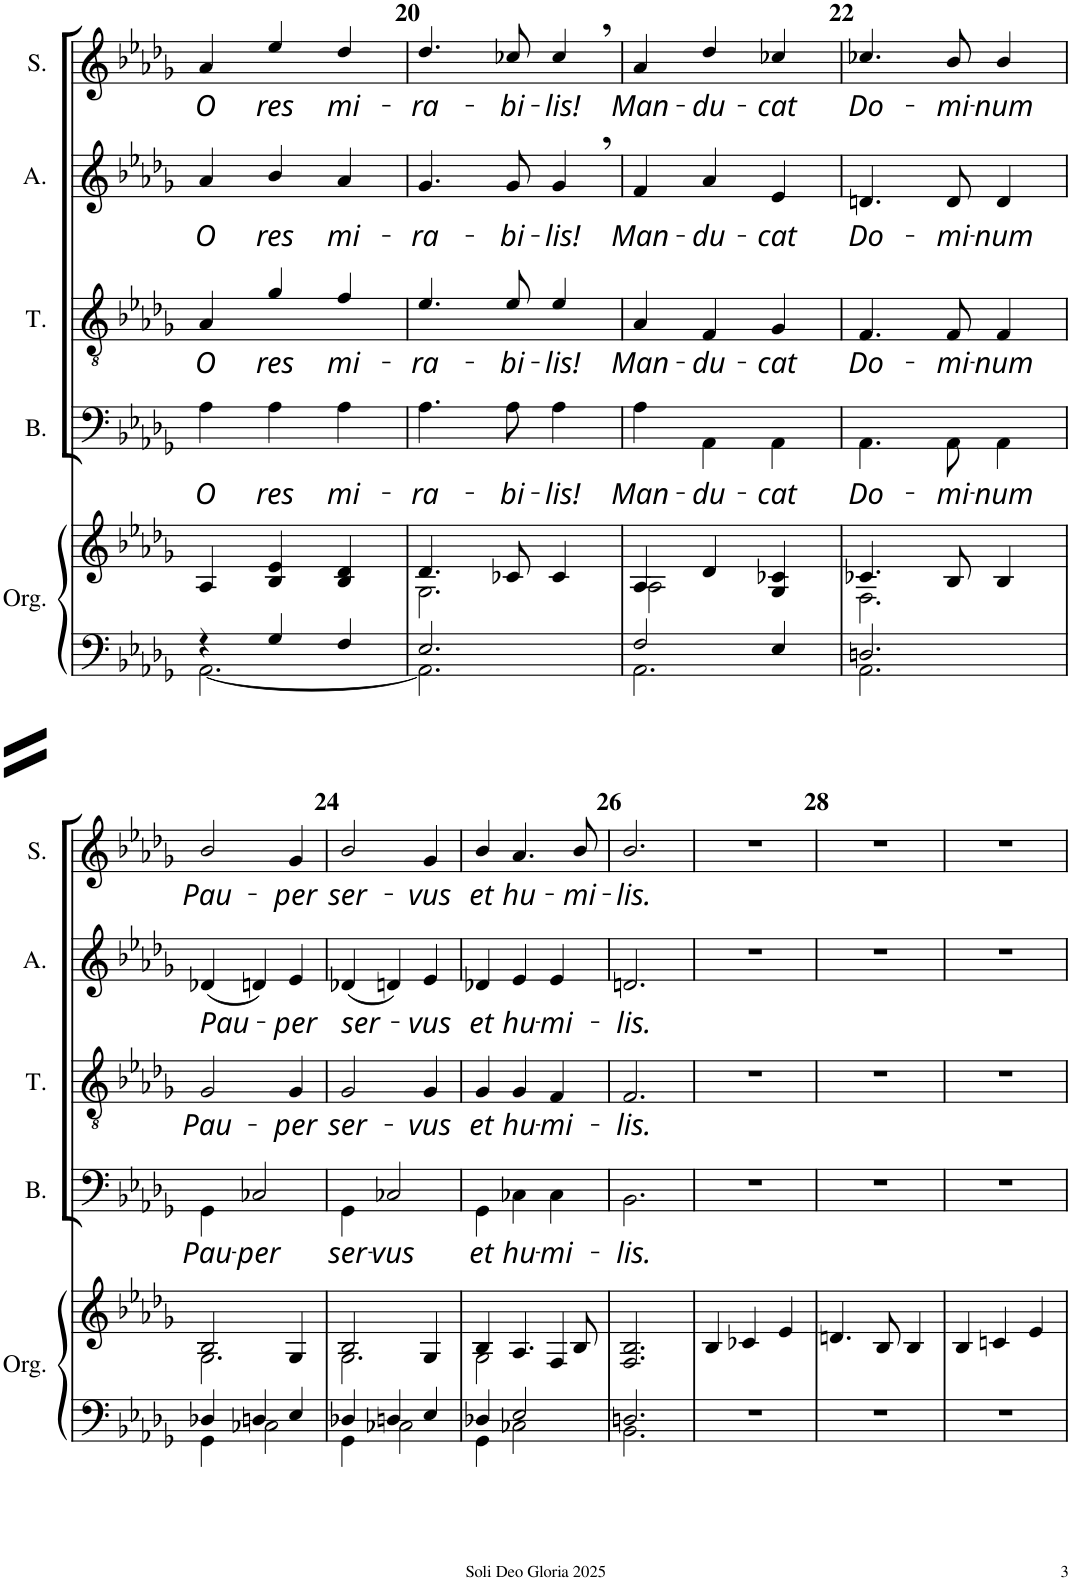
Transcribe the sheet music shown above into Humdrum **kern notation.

**kern	**kern	**kern	**text	**kern	**text	**kern	**text	**kern	**text
*part5	*part5	*part4	*part4	*part3	*part3	*part2	*part2	*part1	*part1
*staff6	*staff5	*staff4	*staff4	*staff3	*staff3	*staff2	*staff2	*staff1	*staff1
*I"Org	*	*I"Basse	*	*I"Ténor	*	*I"Alto	*	*I"Soprano	*
*I'Org.	*	*I'B.	*	*I'T.	*	*I'A.	*	*I'S.	*
!!LO:PB:g=z
*clefF4	*clefG2	*clefF4	*	*clefGv2	*	*clefG2	*	*clefG2	*
*k[b-e-a-d-g-]	*k[b-e-a-d-g-]	*k[b-e-a-d-g-]	*	*k[b-e-a-d-g-]	*	*k[b-e-a-d-g-]	*	*k[b-e-a-d-g-]	*
*D-:	*D-:	*D-:	*	*D-:	*	*D-:	*	*D-:	*
*M3/4	*M3/4	*M3/4	*	*M3/4	*	*M3/4	*	*M3/4	*
=19	=19	=19	=19	=19	=19	=19	=19	=19	=19
*^	*	*	*	*	*	*	*	*	*
!	!	!	!	!LO:LY:b	!	!LO:LY:b	!	!LO:LY:b	!	!LO:LY:b
4r	[2.AA-\	4A-/	4A-\	O	4A-/	O	4a-/	O	4a-/	O
!	!	!	!	!LO:LY:b	!	!LO:LY:b	!	!LO:LY:b	!	!LO:LY:b
4G-/	.	4B-/ 4e-/	4A-\	res	4g-/	res	4b-/	res	4ee-/	res
!	!	!	!	!LO:LY:b	!	!LO:LY:b	!	!LO:LY:b	!	!LO:LY:b
4F/	.	4B-/ 4d-/	4A-\	mi-	4f/	mi-	4a-/	mi-	4dd-/	mi-
=20	=20	=20	=20	=20	=20	=20	=20	=20	=20	=20
*	*	*^	*	*	*	*	*	*	*	*
!	!	!	!	!	!LO:LY:b	!	!LO:LY:b	!	!LO:LY:b	!	!LO:LY:b
2.E-/	2.AA-\]	4.d-/	2.G-\	4.A-\	-ra-	4.e-/	-ra-	4.g-/	-ra-	4.dd-/	-ra-
!	!	!	!	!	!LO:LY:b	!	!LO:LY:b	!	!LO:LY:b	!	!LO:LY:b
.	.	8c-X/	.	8A-\	-bi-	8e-/	-bi-	8g-/	-bi-	8cc-X/	-bi-
!	!	!	!	!	!LO:LY:b	!	!LO:LY:b	!	!LO:LY:b	!	!LO:LY:b
.	.	4c-/	.	4A-\	-lis!	4e-/	-lis!	4g-,/	-lis!	4cc-,/	-lis!
=21	=21	=21	=21	=21	=21	=21	=21	=21	=21	=21	=21
!	!	!	!	!	!LO:LY:b	!	!LO:LY:b	!	!LO:LY:b	!	!LO:LY:b
2F/	2.AA-\	4A-/	2A-\	4A-\	Man-	4A-/	Man-	4f/	Man-	4a-/	Man-
!	!	!	!	!	!LO:LY:b	!	!LO:LY:b	!	!LO:LY:b	!	!LO:LY:b
.	.	4d-/	.	4AA-\	-du-	4F/	-du-	4a-/	-du-	4dd-/	-du-
!	!	!	!	!	!LO:LY:b	!	!LO:LY:b	!	!LO:LY:b	!	!LO:LY:b
4E-/	.	4G-/ 4c-X/	4ryy	4AA-\	-cat	4G-/	-cat	4e-/	-cat	4cc-X/	-cat
=22	=22	=22	=22	=22	=22	=22	=22	=22	=22	=22	=22
!	!	!	!	!	!LO:LY:b	!	!LO:LY:b	!	!LO:LY:b	!	!LO:LY:b
2.Dn/	2.AA-\	4.c-X/	2.F\	4.AA-\	Do-	4.F/	Do-	4.dn/	Do-	4.cc-X/	Do-
!	!	!	!	!	!LO:LY:b	!	!LO:LY:b	!	!LO:LY:b	!	!LO:LY:b
.	.	8B-/	.	8AA-\	-mi-	8F/	-mi-	8d/	-mi-	8b-/	-mi-
!	!	!	!	!	!LO:LY:b	!	!LO:LY:b	!	!LO:LY:b	!	!LO:LY:b
.	.	4B-/	.	4AA-\	-num	4F/	-num	4d/	-num	4b-/	-num
!!LO:LB:g=z
=23	=23	=23	=23	=23	=23	=23	=23	=23	=23	=23	=23
!	!	!	!	!	!LO:LY:b	!	!LO:LY:b	!	!LO:LY:b	!	!LO:LY:b
4D-X/	4GG-\	2B-/	2.G-\	4GG-\	Pau-	2G-/	Pau-	(4d-X/	Pau-	2b-/	Pau-
!	!	!	!	!	!LO:LY:b	!	!	!	!	!	!
4Dn/	2C-X\	.	.	2C-X/	-per	.	.	4dn/)	.	.	.
!	!	!	!	!	!	!	!LO:LY:b	!	!LO:LY:b	!	!LO:LY:b
4E-/	.	4G-/	.	.	.	4G-/	-per	4e-/	-per	4g-/	-per
=24	=24	=24	=24	=24	=24	=24	=24	=24	=24	=24	=24
!	!	!	!	!	!LO:LY:b	!	!LO:LY:b	!	!LO:LY:b	!	!LO:LY:b
4D-X/	4GG-\	2B-/	2.G-\	4GG-\	ser-	2G-/	ser-	(4d-X/	ser-	2b-/	ser-
!	!	!	!	!	!LO:LY:b	!	!	!	!	!	!
4Dn/	2C-X\	.	.	2C-X/	-vus	.	.	4dn/)	.	.	.
!	!	!	!	!	!	!	!LO:LY:b	!	!LO:LY:b	!	!LO:LY:b
4E-/	.	4G-/	.	.	.	4G-/	-vus	4e-/	-vus	4g-/	-vus
=25	=25	=25	=25	=25	=25	=25	=25	=25	=25	=25	=25
!	!	!	!	!	!LO:LY:b	!	!LO:LY:b	!	!LO:LY:b	!	!LO:LY:b
4D-X/	4GG-\	4B-/	2G-\	4GG-\	et	4G-/	et	4d-X/	et	4b-/	et
!	!	!	!	!	!LO:LY:b	!	!LO:LY:b	!	!LO:LY:b	!	!LO:LY:b
2E-/	2C-X\	4.A-/	.	4C-X\	hu-	4G-/	hu-	4e-/	hu-	4.a-/	hu-
!	!	!	!	!	!LO:LY:b	!	!LO:LY:b	!	!LO:LY:b	!	!
.	.	.	4F/	4C-\	-mi-	4F/	-mi-	4e-/	-mi-	.	.
!	!	!	!	!	!	!	!	!	!	!	!LO:LY:b
.	.	8B-/	.	.	.	.	.	.	.	8b-/	-mi-
*	*	*v	*v	*	*	*	*	*	*	*	*
=26	=26	=26	=26	=26	=26	=26	=26	=26	=26	=26
!	!	!	!	!LO:LY:b	!	!LO:LY:b	!	!LO:LY:b	!	!LO:LY:b
2.Dn/	2.BB-\	2.F/ 2.B-/	2.BB-\	-lis.	2.F/	-lis.	2.dn/	-lis.	2.b-/	-lis.
*v	*v	*	*	*	*	*	*	*	*	*
=27	=27	=27	=27	=27	=27	=27	=27	=27	=27
2.r	4B-/	2.r	.	2.r	.	2.r	.	2.r	.
.	4c-X/	.	.	.	.	.	.	.	.
.	4e-/	.	.	.	.	.	.	.	.
=28	=28	=28	=28	=28	=28	=28	=28	=28	=28
2.r	4.dn/	2.r	.	2.r	.	2.r	.	2.r	.
.	8B-/	.	.	.	.	.	.	.	.
.	4B-/	.	.	.	.	.	.	.	.
=29	=29	=29	=29	=29	=29	=29	=29	=29	=29
2.r	4B-/	2.r	.	2.r	.	2.r	.	2.r	.
.	4cn/	.	.	.	.	.	.	.	.
.	4e-/	.	.	.	.	.	.	.	.
=	=	=	=	=	=	=	=	=	=
*-	*-	*-	*-	*-	*-	*-	*-	*-	*-
